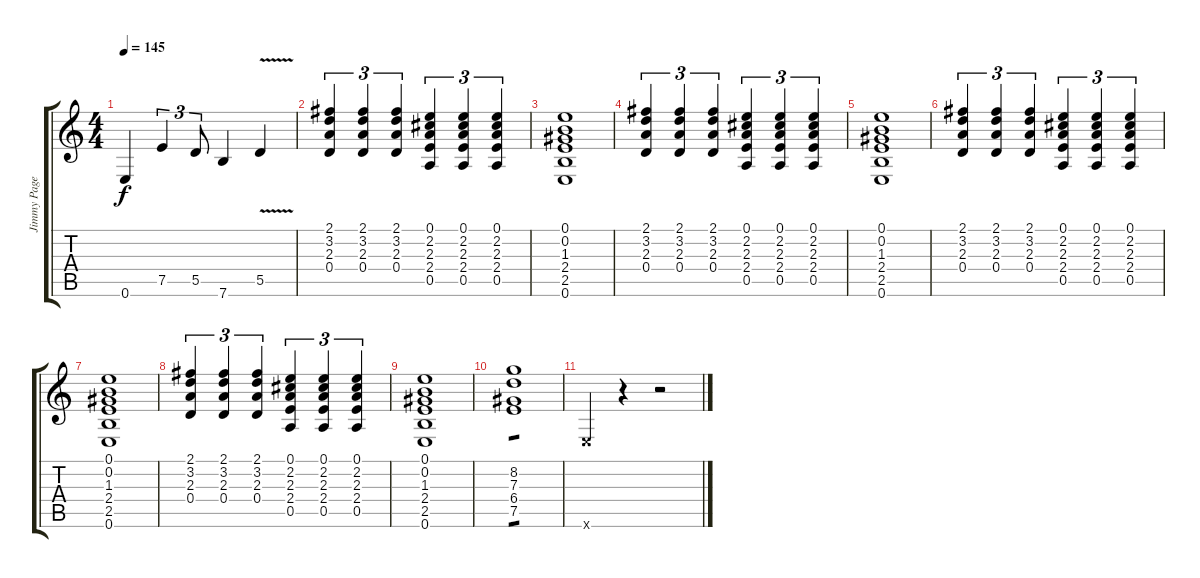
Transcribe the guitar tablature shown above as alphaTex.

\track ("Jimmy Page - Guitar" "Jimmy Page") {instrument overdrivenguitar}
\staff {score tabs}
\tuning (E4 B3 G3 D3 A2 E2) {hide}
\ts (4 4)
\tempo 145
\clef g2
\ks c
0.6.4{dy f} 7.5.4{tu (3 2)} 5.5.8{tu (3 2)} 7.6.4 5.5{v}.4 |
(2.1 3.2 2.3 0.4).4{tu (3 2)} (2.1 3.2 2.3 0.4).4{tu (3 2)} (2.1 3.2 2.3 0.4).4{tu (3 2)} (0.1 2.2 2.3 2.4 0.5).4{tu (3 2)} (0.1 2.2 2.3 2.4 0.5).4{tu (3 2)} (0.1 2.2 2.3 2.4 0.5).4{tu (3 2)} |
(0.1 0.2 1.3 2.4 2.5 0.6).1 |
(2.1 3.2 2.3 0.4).4{tu (3 2)} (2.1 3.2 2.3 0.4).4{tu (3 2)} (2.1 3.2 2.3 0.4).4{tu (3 2)} (0.1 2.2 2.3 2.4 0.5).4{tu (3 2)} (0.1 2.2 2.3 2.4 0.5).4{tu (3 2)} (0.1 2.2 2.3 2.4 0.5).4{tu (3 2)} |
(0.1 0.2 1.3 2.4 2.5 0.6).1 |
(2.1 3.2 2.3 0.4).4{tu (3 2)} (2.1 3.2 2.3 0.4).4{tu (3 2)} (2.1 3.2 2.3 0.4).4{tu (3 2)} (0.1 2.2 2.3 2.4 0.5).4{tu (3 2)} (0.1 2.2 2.3 2.4 0.5).4{tu (3 2)} (0.1 2.2 2.3 2.4 0.5).4{tu (3 2)} |
(0.1 0.2 1.3 2.4 2.5 0.6).1 |
(2.1 3.2 2.3 0.4).4{tu (3 2)} (2.1 3.2 2.3 0.4).4{tu (3 2)} (2.1 3.2 2.3 0.4).4{tu (3 2)} (0.1 2.2 2.3 2.4 0.5).4{tu (3 2)} (0.1 2.2 2.3 2.4 0.5).4{tu (3 2)} (0.1 2.2 2.3 2.4 0.5).4{tu (3 2)} |
(0.1 0.2 1.3 2.4 2.5 0.6).1 |
(8.2 7.3 6.4 7.5).1{tp 1} |
0.6{x}.4 r.4 r.2
